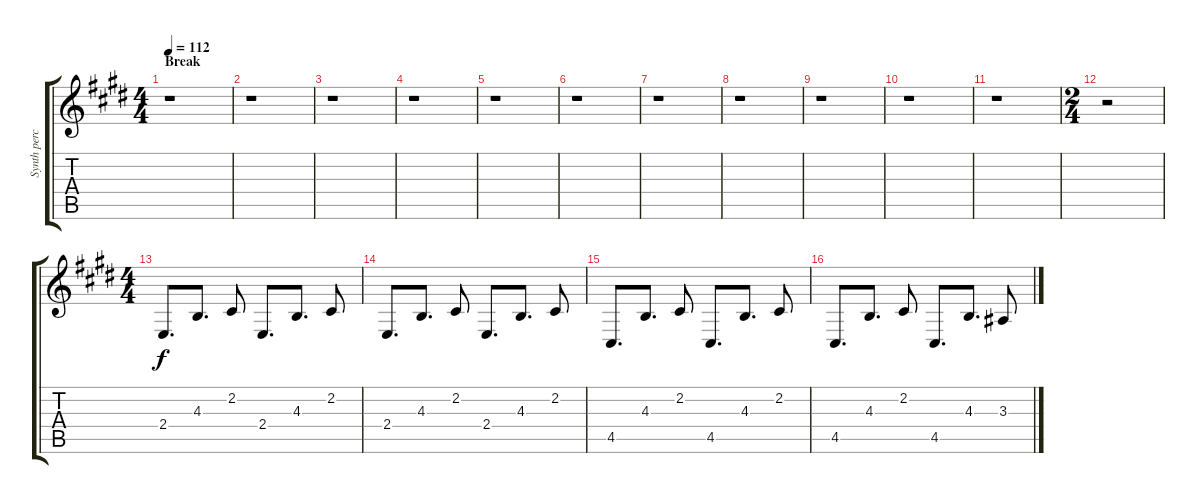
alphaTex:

\track ("Synth perc" "Synth perc") {instrument kalimba}
\staff {score tabs}
\tuning (E4 B3 G3 D3 A2 Db2) {hide}
\ts (4 4)
\section ("" "Break")
\tempo 112
\clef g2
\ks e
r.1{dy f} |
r.1 |
r.1 |
r.1 |
r.1 |
r.1 |
r.1 |
r.1 |
r.1 |
r.1 |
r.1 |
\ts (2 4)
r.2 |
\ts (4 4)
2.4.8{d} 4.3.8{d} 2.2.8 2.4.8{d} 4.3.8{d} 2.2.8 |
2.4.8{d} 4.3.8{d} 2.2.8 2.4.8{d} 4.3.8{d} 2.2.8 |
4.5.8{d} 4.3.8{d} 2.2.8 4.5.8{d} 4.3.8{d} 2.2.8 |
4.5.8{d} 4.3.8{d} 2.2.8 4.5.8{d} 4.3.8{d} 3.3.8
